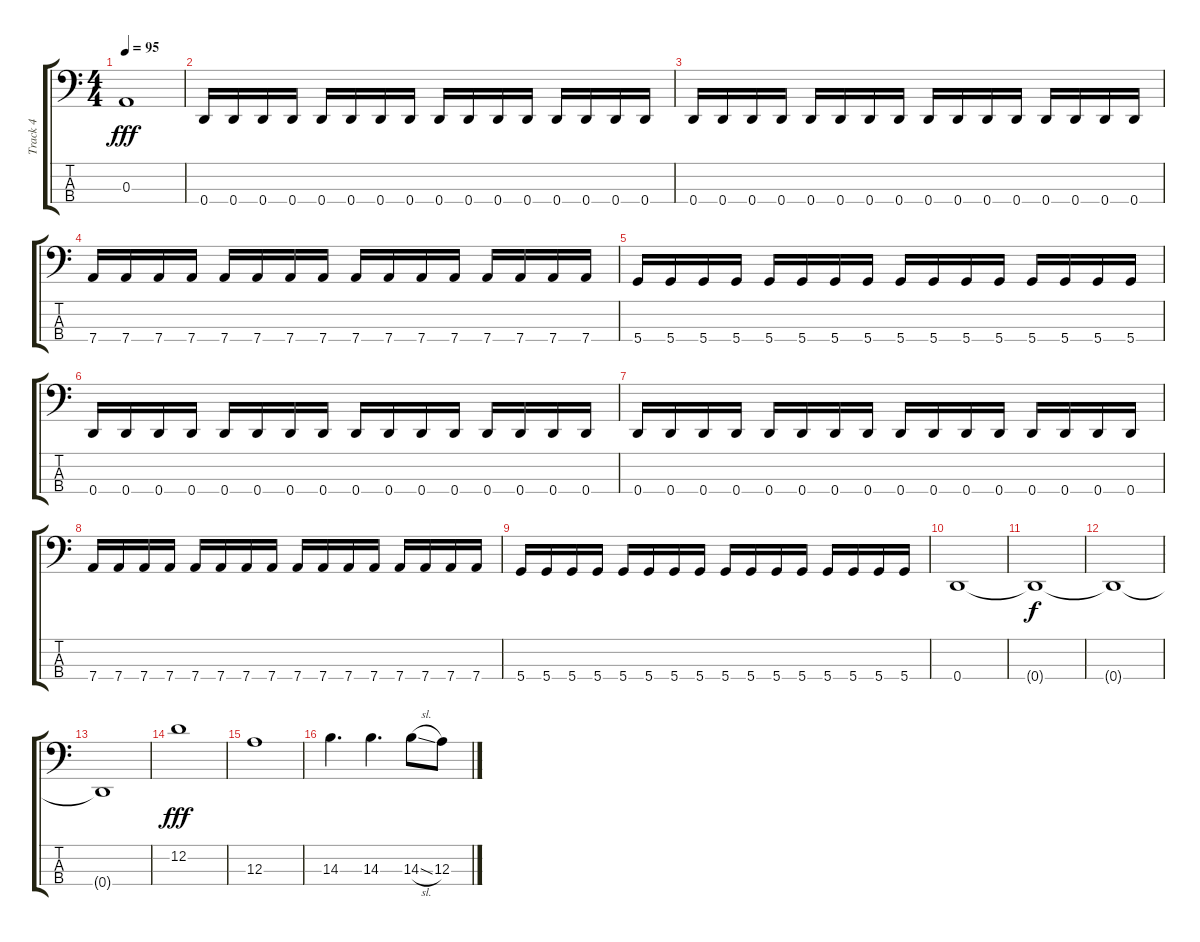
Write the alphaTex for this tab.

\track ("Track 4" "Track 4") {instrument electricbassfinger}
\staff {score tabs}
\tuning (G2 D2 A1 D1) {hide}
\ts (4 4)
\tempo 95
\clef f4
\ks c
0.3.1{dy fff} |
0.4.16 0.4.16 0.4.16 0.4.16 0.4.16 0.4.16 0.4.16 0.4.16 0.4.16 0.4.16 0.4.16 0.4.16 0.4.16 0.4.16 0.4.16 0.4.16 |
0.4.16 0.4.16 0.4.16 0.4.16 0.4.16 0.4.16 0.4.16 0.4.16 0.4.16 0.4.16 0.4.16 0.4.16 0.4.16 0.4.16 0.4.16 0.4.16 |
7.4.16 7.4.16 7.4.16 7.4.16 7.4.16 7.4.16 7.4.16 7.4.16 7.4.16 7.4.16 7.4.16 7.4.16 7.4.16 7.4.16 7.4.16 7.4.16 |
5.4.16 5.4.16 5.4.16 5.4.16 5.4.16 5.4.16 5.4.16 5.4.16 5.4.16 5.4.16 5.4.16 5.4.16 5.4.16 5.4.16 5.4.16 5.4.16 |
0.4.16 0.4.16 0.4.16 0.4.16 0.4.16 0.4.16 0.4.16 0.4.16 0.4.16 0.4.16 0.4.16 0.4.16 0.4.16 0.4.16 0.4.16 0.4.16 |
0.4.16 0.4.16 0.4.16 0.4.16 0.4.16 0.4.16 0.4.16 0.4.16 0.4.16 0.4.16 0.4.16 0.4.16 0.4.16 0.4.16 0.4.16 0.4.16 |
7.4.16 7.4.16 7.4.16 7.4.16 7.4.16 7.4.16 7.4.16 7.4.16 7.4.16 7.4.16 7.4.16 7.4.16 7.4.16 7.4.16 7.4.16 7.4.16 |
5.4.16 5.4.16 5.4.16 5.4.16 5.4.16 5.4.16 5.4.16 5.4.16 5.4.16 5.4.16 5.4.16 5.4.16 5.4.16 5.4.16 5.4.16 5.4.16 |
0.4.1 |
0.4{t}.1{dy f} |
0.4{t}.1 |
0.4{t}.1 |
12.2.1{dy fff} |
12.3.1 |
14.3.4{d} 14.3.4{d} 14.3{sl}.8 12.3.8
